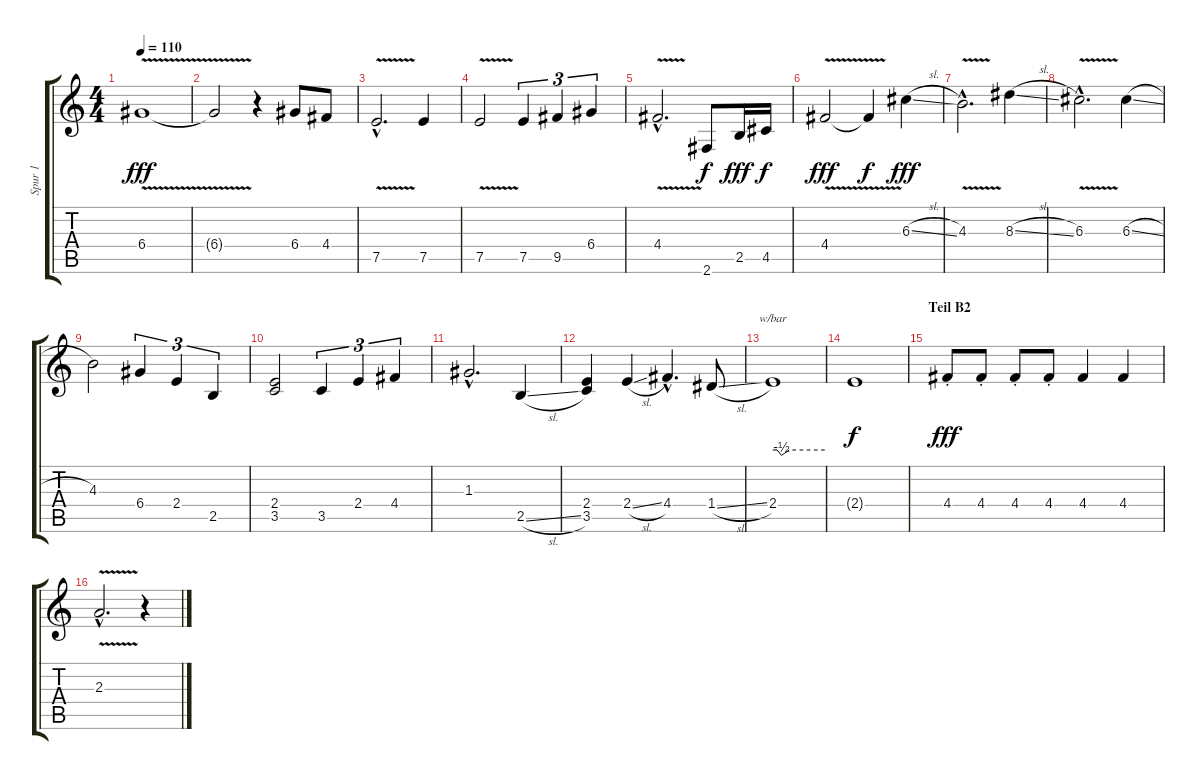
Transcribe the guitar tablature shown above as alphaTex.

\track ("Spur 1" "Spur 1") {instrument acousticguitarnylon}
\staff {score tabs}
\tuning (E4 B3 G3 D3 A2 E2) {hide}
\ts (4 4)
\tempo 110
\clef g2
\ks c
6.4{v}.1{dy fff} |
6.4{t}.2 r.4 6.4.8 4.4.8 |
7.5{v hac}.2{d} 7.5.4 |
7.5{v}.2 7.5.4{tu (3 2)} 9.5.4{tu (3 2)} 6.4.4{tu (3 2)} |
4.4{v hac}.2{d} 2.6.8{dy f} 2.5.16{dy fff} 4.5.16{dy f} |
4.4{v}.2{dy fff} 4.4{t}.4{dy f} 6.3{sl}.4{dy fff} |
4.3{v hac}.2{d} 8.3{sl}.4 |
6.3{v hac}.2{d} 6.3{sl}.4 |
4.3.2 6.4.4{tu (3 2)} 2.4.4{tu (3 2)} 2.5.4{tu (3 2)} |
(2.4 3.5).2 3.5.4{tu (3 2)} 2.4.4{tu (3 2)} 4.4.4{tu (3 2)} |
1.3{hac}.2{d} 2.5{sl}.4 |
(2.4 3.5).4 2.4{sl}.4 4.4{hac}.4{d} 1.4{sl}.8 |
2.4.1{tbe (custom default 0 0 5 0 10 -2 19 0 60 0)} |
2.4{t}.1{dy f} |
\section ("" "Teil B2")
4.4{st}.8{dy fff instrument electricguitarjazz} 4.4{st}.8 4.4{st}.8 4.4{st}.8 4.4.4 4.4.4 |
2.3{v hac}.2{d} r.4
